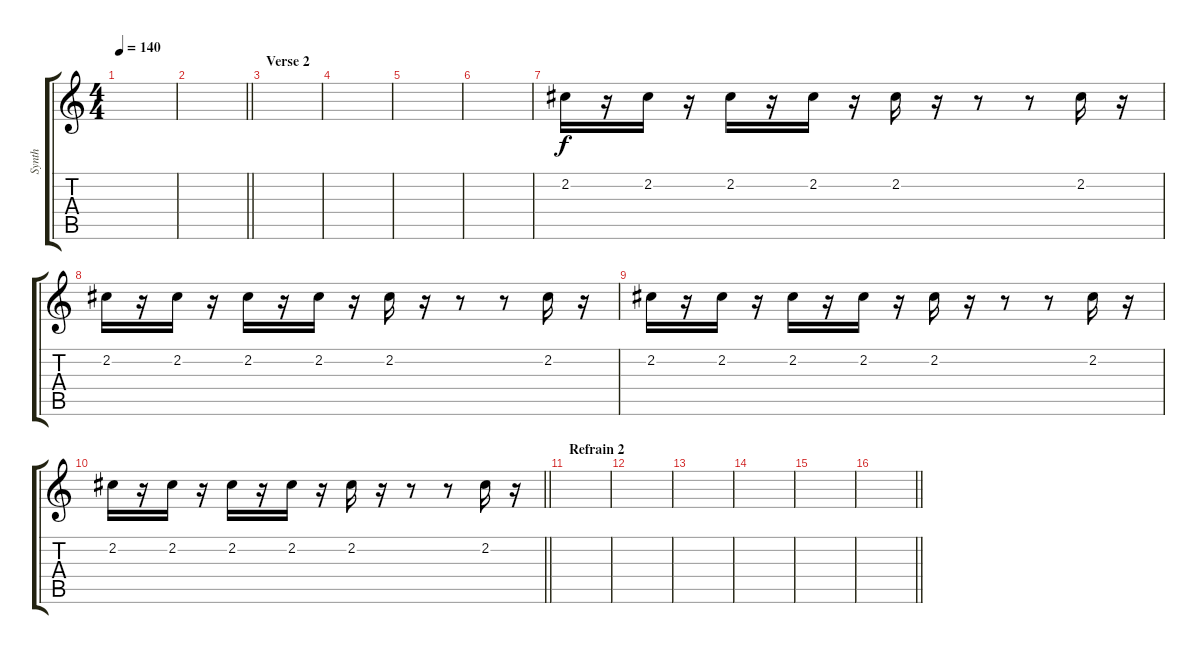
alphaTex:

\track ("Synth" "Synth") {instrument acousticguitarsteel}
\staff {score tabs}
\tuning (E4 B3 G3 D3 A2 E2) {hide}
\ts (4 4)
\tempo 140
\clef g2
\ks c
|
\barLineRight lightlight
|
\section ("" "Verse 2")
|
|
|
|
2.2.16 r.16 2.2.16 r.16 2.2.16 r.16 2.2.16 r.16 2.2.16 r.16 r.8 r.8 2.2.16 r.16 |
2.2.16 r.16 2.2.16 r.16 2.2.16 r.16 2.2.16 r.16 2.2.16 r.16 r.8 r.8 2.2.16 r.16 |
2.2.16 r.16 2.2.16 r.16 2.2.16 r.16 2.2.16 r.16 2.2.16 r.16 r.8 r.8 2.2.16 r.16 |
\barLineRight lightlight
2.2.16 r.16 2.2.16 r.16 2.2.16 r.16 2.2.16 r.16 2.2.16 r.16 r.8 r.8 2.2.16 r.16 |
\section ("" "Refrain 2")
|
|
|
|
|
\barLineRight lightlight
